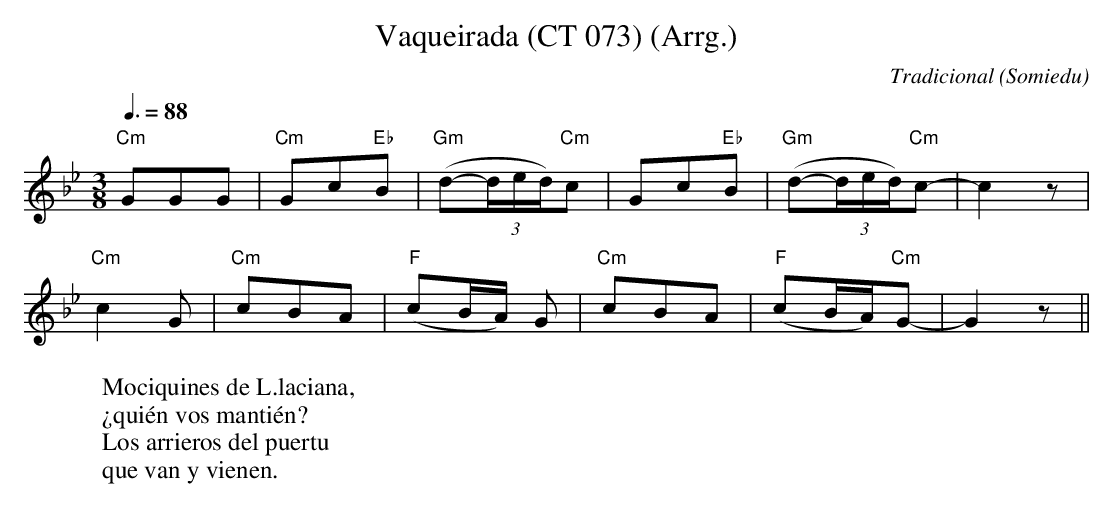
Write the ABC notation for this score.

X:1
T:Vaqueirada (CT 073) (Arrg.)
C:Tradicional
O:Somiedu
M:3/8
L:1/8
Q:3/8=88
W:Mociquines de L.laciana,
W:¿quién vos mantién?
W:Los arrieros del puertu
W:que van y vienen.
K:Bb
"Cm"GGG|"Cm"Gc"Eb"B|"Gm"(d-(3d/2e/2d/2)"Cm"c|Gc"Eb"B|"Gm"(d-(3d/2e/2d/2)"Cm"c-|c2 z|
"Cm"c2G|"Cm"cBA|"F"(cB/2A/2) G|"Cm"cBA|"F"(cB/2A/2)"Cm"G-|G2 z||
